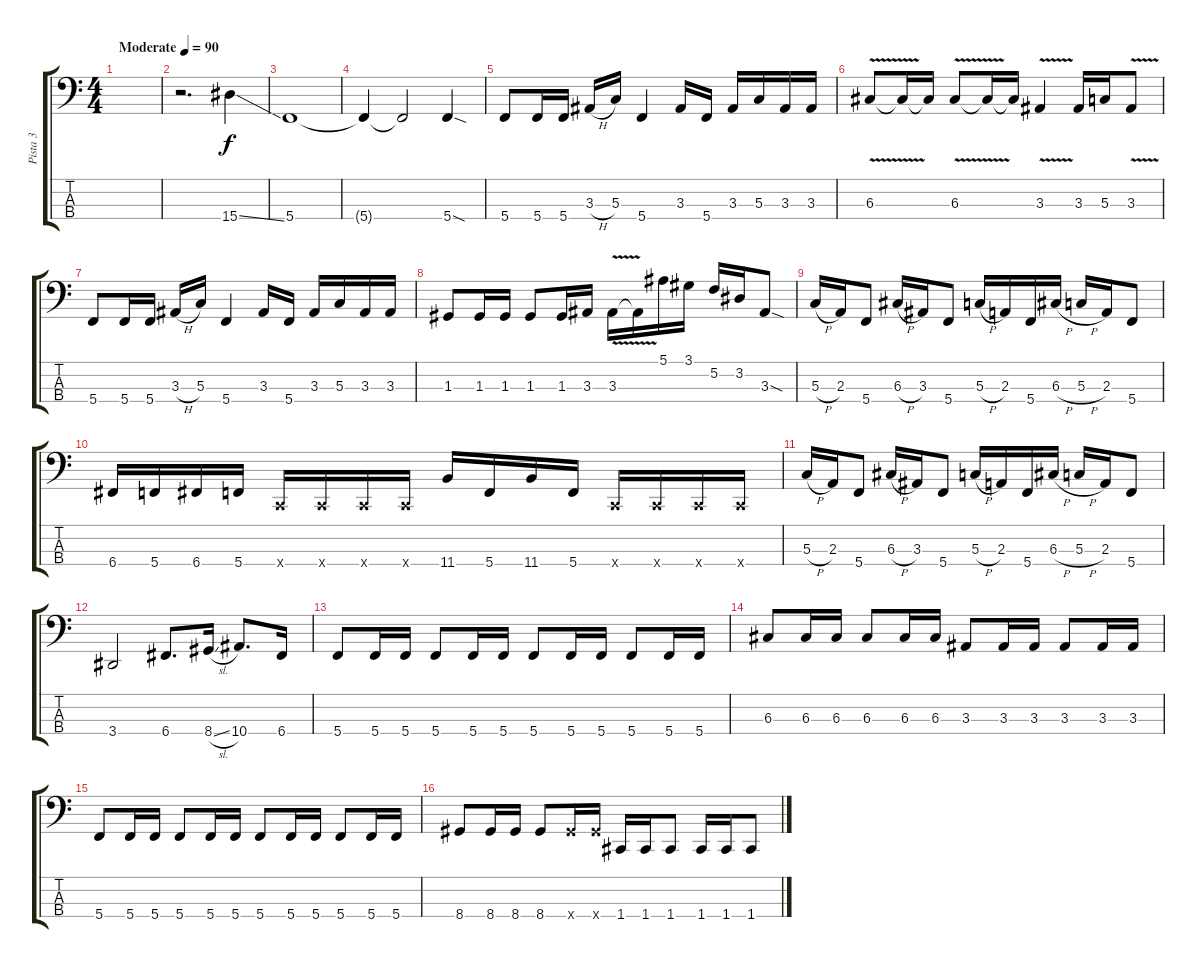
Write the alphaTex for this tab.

\track ("Pista 3" "Pista 3") {instrument electricbassfinger}
\staff {score tabs}
\tuning (F2 C2 G1 C1) {hide}
\ts (4 4)
\tempo (90 "Moderate")
\clef f4
\ks c
|
r.2{d} 15.4{ss}.4 |
5.4.1 |
5.4{t}.4 5.4{t}.2 5.4{sod}.4 |
5.4.8 5.4.16 5.4.16 3.3{h}.16 5.3.16 5.4.4 3.3.16 5.4.16 3.3.16 5.3.16 3.3.16 3.3.16 |
6.3{v}.8 6.3{t}.16 6.3{t}.16 6.3{v}.8 6.3{t}.16 6.3{t}.16 3.3{v}.4 3.3.16 5.3.16 3.3{v}.8 |
5.4.8 5.4.16 5.4.16 3.3{h}.16 5.3.16 5.4.4 3.3.16 5.4.16 3.3.16 5.3.16 3.3.16 3.3.16 |
1.3.8 1.3.16 1.3.16 1.3.8 1.3.16 3.3.16 3.3{v}.16 3.3{t}.16 5.1.16 3.1.16 5.2.16 3.2.16 3.3{sod}.8 |
5.3{h}.16 2.3.16 5.4.8 6.3{h}.16 3.3.16 5.4.8 5.3{h}.16 2.3.16 5.4.16 6.3{h}.16 5.3{h}.16 2.3.16 5.4.8 |
6.4.16 5.4.16 6.4.16 5.4.16 0.4{x}.16 0.4{x}.16 0.4{x}.16 0.4{x}.16 11.4.16 5.4.16 11.4.16 5.4.16 0.4{x}.16 0.4{x}.16 0.4{x}.16 0.4{x}.16 |
5.3{h}.16 2.3.16 5.4.8 6.3{h}.16 3.3.16 5.4.8 5.3{h}.16 2.3.16 5.4.16 6.3{h}.16 5.3{h}.16 2.3.16 5.4.8 |
3.4.2 6.4.8{d} 8.4{sl}.16 10.4.8{d} 6.4.16 |
5.4.8 5.4.16 5.4.16 5.4.8 5.4.16 5.4.16 5.4.8 5.4.16 5.4.16 5.4.8 5.4.16 5.4.16 |
6.3.8 6.3.16 6.3.16 6.3.8 6.3.16 6.3.16 3.3.8 3.3.16 3.3.16 3.3.8 3.3.16 3.3.16 |
5.4.8 5.4.16 5.4.16 5.4.8 5.4.16 5.4.16 5.4.8 5.4.16 5.4.16 5.4.8 5.4.16 5.4.16 |
8.4.8 8.4.16 8.4.16 8.4.8 8.4{x}.16 8.4{x}.16 1.4.16 1.4.16 1.4.8 1.4.16 1.4.16 1.4.8
